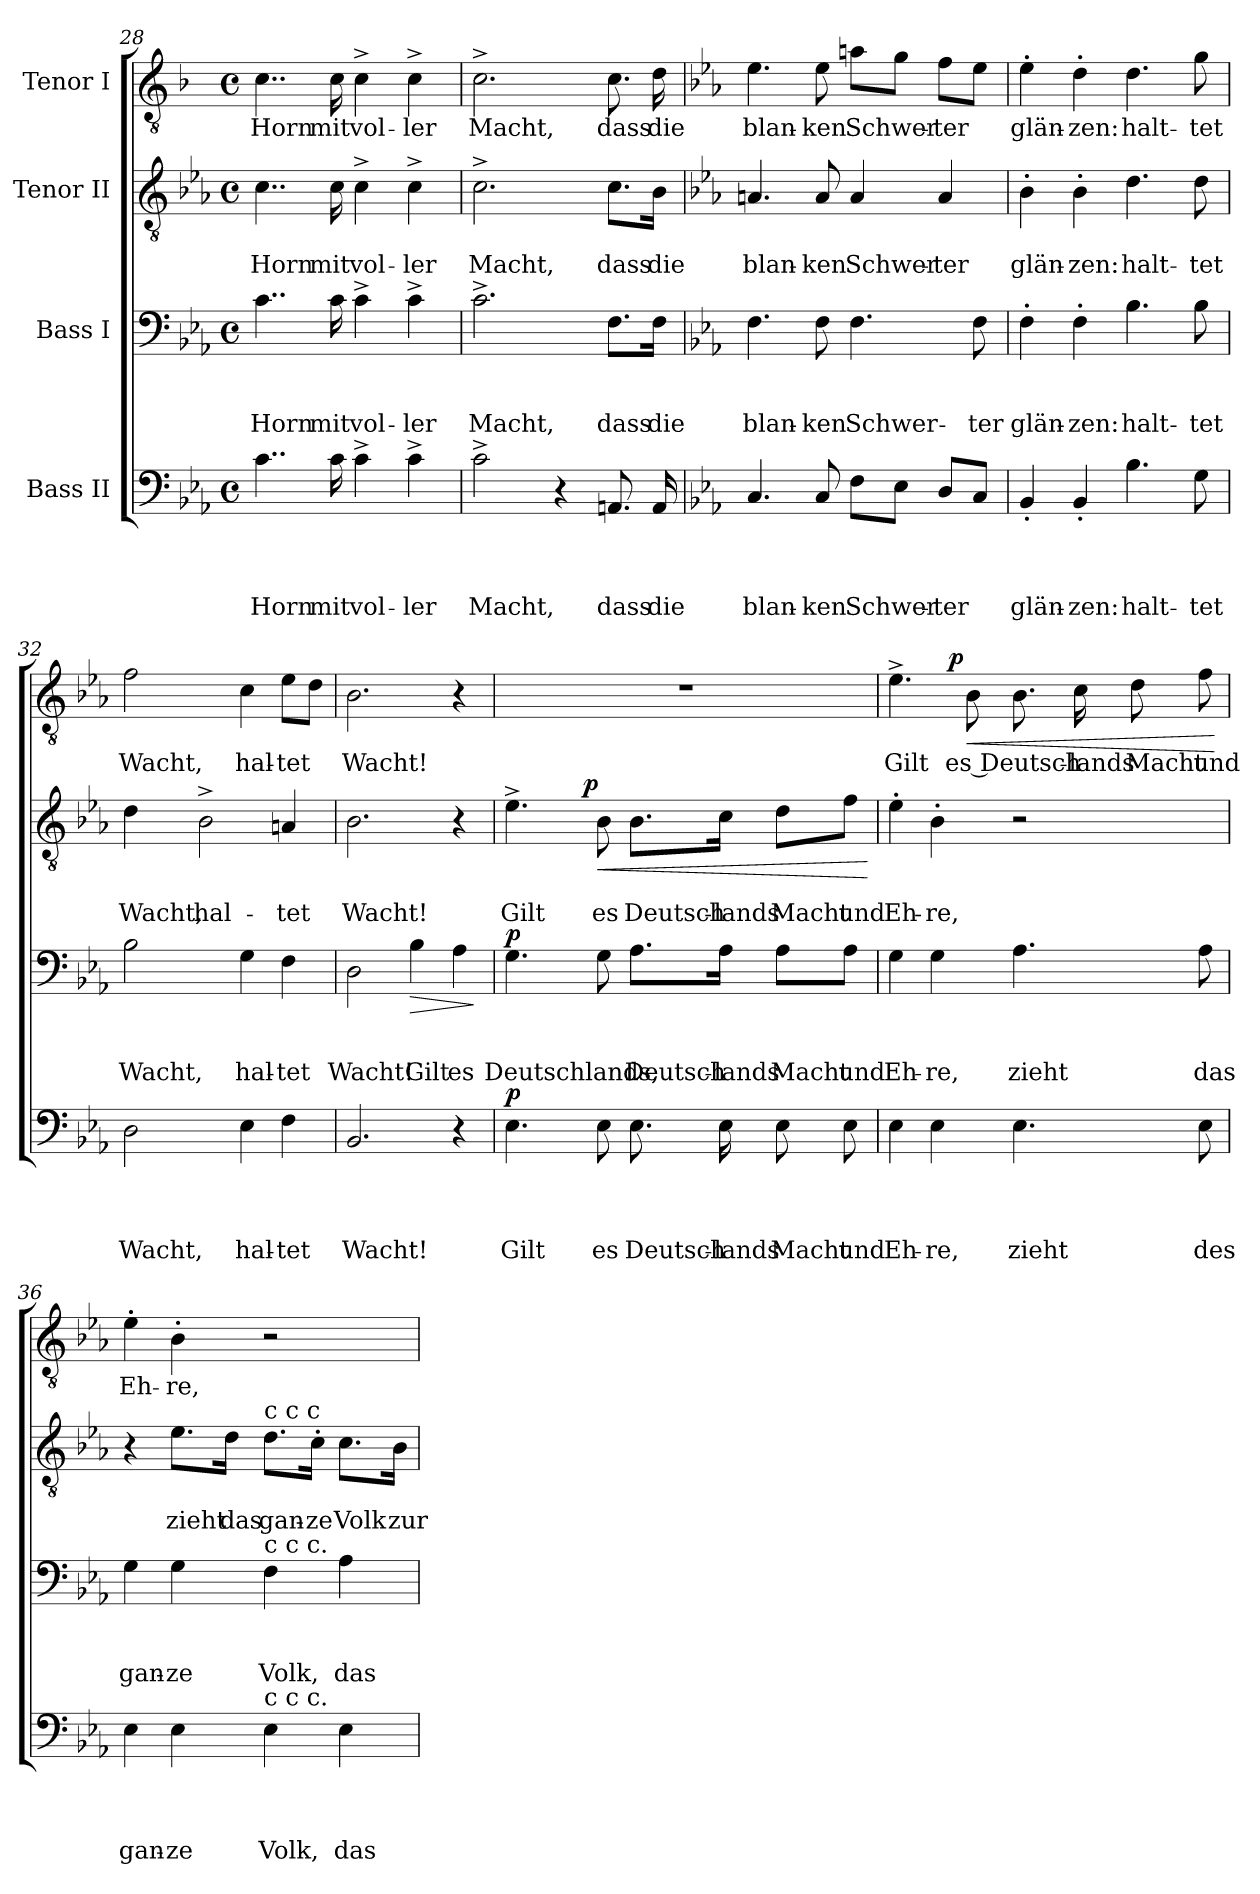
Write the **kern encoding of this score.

**kern	**text	**text	**text	**text	**dynam	**kern	**text	**text	**text	**dynam	**kern	**text	**text	**dynam	**kern	**text	**dynam
*part4	*part4	*part4	*part4	*part4	*part4	*part3	*part3	*part3	*part3	*part3	*part2	*part2	*part2	*part2	*part1	*part1	*part1
*staff4	*staff4	*staff4	*staff4	*staff4	*staff4	*staff3	*staff3	*staff3	*staff3	*staff3	*staff2	*staff2	*staff2	*staff2	*staff1	*staff1	*staff1
*I"Bass II	*	*	*	*	*	*I"Bass I	*	*	*	*	*I"Tenor II	*	*	*	*I"Tenor I	*	*
*clefF4	*	*	*	*	*	*clefF4	*	*	*	*	*clefGv2	*	*	*	*clefGv2	*	*
*k[b-e-a-]	*	*	*	*	*	*k[b-e-a-]	*	*	*	*	*k[b-e-a-]	*	*	*	*k[b-]	*	*
*E-:	*	*	*	*	*	*E-:	*	*	*	*	*E-:	*	*	*	*F:	*	*
*M4/4	*	*	*	*	*	*M4/4	*	*	*	*	*M4/4	*	*	*	*M4/4	*	*
*met(c)	*	*	*	*	*	*met(c)	*	*	*	*	*met(c)	*	*	*	*met(c)	*	*
=28	=28	=28	=28	=28	=28	=28	=28	=28	=28	=28	=28	=28	=28	=28	=28	=28	=28
!	!	!	!	!LO:LY:b	!	!	!	!	!LO:LY:b	!	!	!	!LO:LY:b	!	!	!LO:LY:b	!
4..c\	.	.	.	Horn	.	4..c\	.	.	Horn	.	4..c\	.	Horn	.	4..c\	Horn	.
!	!	!	!	!LO:LY:b	!	!	!	!	!LO:LY:b	!	!	!	!LO:LY:b	!	!	!LO:LY:b	!
16c\	.	.	.	mit	.	16c\	.	.	mit	.	16c\	.	mit	.	16c\	mit	.
!	!	!	!	!LO:LY:b	!	!	!	!	!LO:LY:b	!	!	!	!LO:LY:b	!	!	!LO:LY:b	!
4c^>\	.	.	.	vol-	.	4c^>\	.	.	vol-	.	4c^>\	.	vol-	.	4c^>\	vol-	.
!	!	!	!	!LO:LY:b	!	!	!	!	!LO:LY:b	!	!	!	!LO:LY:b	!	!	!LO:LY:b	!
4c^>\	.	.	.	-ler	.	4c^>\	.	.	-ler	.	4c^>\	.	-ler	.	4c^>\	-ler	.
=29	=29	=29	=29	=29	=29	=29	=29	=29	=29	=29	=29	=29	=29	=29	=29	=29	=29
!	!	!	!	!LO:LY:b	!	!	!	!	!LO:LY:b	!	!	!	!LO:LY:b	!	!	!LO:LY:b	!
2c^>\	.	.	.	Macht,	.	2.c^>\	.	.	Macht,	.	2.c^>\	.	Macht,	.	2.c^>\	Macht,	.
4r	.	.	.	.	.	.	.	.	.	.	.	.	.	.	.	.	.
!	!	!	!	!LO:LY:b	!	!	!	!	!LO:LY:b	!	!	!	!LO:LY:b	!	!	!LO:LY:b	!
8.AAn/	.	.	.	dass	.	8.F\L	.	.	dass	.	8.c\L	.	dass	.	8.c\	dass	.
!	!	!	!	!LO:LY:b	!	!	!	!	!LO:LY:b	!	!	!	!LO:LY:b	!	!	!LO:LY:b	!
16AA/	.	.	.	die	.	16F\Jk	.	.	die	.	16B-\Jk	.	die	.	16d\	die	.
!!LO:PB:g=z
=30	=30	=30	=30	=30	=30	=30	=30	=30	=30	=30	=30	=30	=30	=30	=30	=30	=30
*	*	*	*	*	*	*	*	*	*	*	*	*	*	*	*k[b-e-a-]	*	*
*	*	*	*	*	*	*	*	*	*	*	*	*	*	*	*E-:	*	*
!	!	!	!	!LO:LY:b	!	!	!	!	!LO:LY:b	!	!	!	!LO:LY:b	!	!	!LO:LY:b	!
4.C/	.	.	.	blan-	.	4.F\	.	.	blan-	.	4.An/	.	blan-	.	4.e-\	blan-	.
!	!	!	!	!LO:LY:b	!	!	!	!	!LO:LY:b	!	!	!	!LO:LY:b	!	!	!LO:LY:b	!
8C/	.	.	.	-ken	.	8F\	.	.	-ken	.	8A/	.	-ken	.	8e-\	-ken	.
!	!	!	!	!LO:LY:b	!	!	!	!	!LO:LY:b	!	!	!	!LO:LY:b	!	!	!LO:LY:b	!
8F\L	.	.	.	Schwer-	.	4.F\	.	.	Schwer-	.	4A/	.	Schwer-	.	8an\L	Schwer-	.
8E-\J	.	.	.	.	.	.	.	.	.	.	.	.	.	.	8g\J	.	.
!	!	!	!	!LO:LY:b	!	!	!	!	!	!	!	!	!LO:LY:b	!	!	!LO:LY:b	!
8D/L	.	.	.	-ter	.	.	.	.	.	.	4A/	.	-ter	.	8f\L	-ter	.
!	!	!	!	!	!	!	!	!	!LO:LY:b	!	!	!	!	!	!	!	!
8C/J	.	.	.	.	.	8F\	.	.	-ter	.	.	.	.	.	8e-\J	.	.
=31	=31	=31	=31	=31	=31	=31	=31	=31	=31	=31	=31	=31	=31	=31	=31	=31	=31
!	!	!	!	!LO:LY:b	!	!	!	!	!LO:LY:b	!	!	!	!LO:LY:b	!	!	!LO:LY:b	!
4BB-'</	.	.	.	glän-	.	4F'>\	.	.	glän-	.	4B-'>\	.	glän-	.	4e-'>\	glän-	.
!	!	!	!	!LO:LY:b	!	!	!	!	!LO:LY:b	!	!	!	!LO:LY:b	!	!	!LO:LY:b	!
4BB-'</	.	.	.	-zen:	.	4F'>\	.	.	-zen:	.	4B-'>\	.	-zen:	.	4d'>\	-zen:	.
!	!	!	!	!LO:LY:b	!	!	!	!	!LO:LY:b	!	!	!	!LO:LY:b	!	!	!LO:LY:b	!
4.B-\	.	.	.	halt-	.	4.B-\	.	.	halt-	.	4.d\	.	halt-	.	4.d\	halt-	.
!	!	!	!	!LO:LY:b	!	!	!	!	!LO:LY:b	!	!	!	!LO:LY:b	!	!	!LO:LY:b	!
8G\	.	.	.	-tet	.	8B-\	.	.	-tet	.	8d\	.	-tet	.	8g\	-tet	.
=32	=32	=32	=32	=32	=32	=32	=32	=32	=32	=32	=32	=32	=32	=32	=32	=32	=32
!	!	!	!	!LO:LY:b	!	!	!	!	!LO:LY:b	!	!	!	!LO:LY:b	!	!	!LO:LY:b	!
2D\	.	.	.	Wacht,	.	2B-\	.	.	Wacht,	.	4d\	.	Wacht,	.	2f\	Wacht,	.
!	!	!	!	!	!	!	!	!	!	!	!	!	!LO:LY:b	!	!	!	!
.	.	.	.	.	.	.	.	.	.	.	2B-^>\	.	hal-	.	.	.	.
!	!	!	!	!LO:LY:b	!	!	!	!	!LO:LY:b	!	!	!	!	!	!	!LO:LY:b	!
4E-\	.	.	.	hal-	.	4G\	.	.	hal-	.	.	.	.	.	4c\	hal-	.
!	!	!	!	!LO:LY:b	!	!	!	!	!LO:LY:b	!	!	!	!LO:LY:b	!	!	!LO:LY:b	!
4F\	.	.	.	-tet	.	4F\	.	.	-tet	.	4An/	.	-tet	.	8e-\L	-tet	.
.	.	.	.	.	.	.	.	.	.	.	.	.	.	.	8d\J	.	.
=33	=33	=33	=33	=33	=33	=33	=33	=33	=33	=33	=33	=33	=33	=33	=33	=33	=33
!	!	!	!	!LO:LY:b	!	!	!	!	!LO:LY:b	!	!	!	!LO:LY:b	!	!	!LO:LY:b	!
2.BB-/	.	.	.	Wacht!	.	2D\	.	.	Wacht!	.	2.B-\	.	Wacht!	.	2.B-\	Wacht!	.
!	!	!	!	!	!	!	!	!	!LO:LY:b	!LO:HP:b	!	!	!	!	!	!	!
.	.	.	.	.	.	4B-\	.	.	Gilt	>	.	.	.	.	.	.	.
!	!	!	!	!	!	!	!	!	!LO:LY:b	!	!	!	!	!	!	!	!
4r	.	.	.	.	.	4A-\	.	.	es	.	4r	.	.	.	4r	.	.
.	.	.	.	.	.	.	.	.	.	]	.	.	.	.	.	.	.
!!LO:LB:g=z
=34	=34	=34	=34	=34	=34	=34	=34	=34	=34	=34	=34	=34	=34	=34	=34	=34	=34
!	!	!	!	!LO:LY:b	!LO:DY:a	!	!	!	!LO:LY:b	!LO:DY:a	!	!	!LO:LY:b	!	!	!	!
*	*	*	*	*	*	*	*	*	*	*	*^	*	*	*	*	*	*
4.E-\	.	.	.	Gilt	p	4.G\	.	.	Deutschlands,	p	4.e-^>\	4ryy	.	Gilt	.	1r	.	.
.	.	.	.	.	.	.	.	.	.	.	.	16.ryy	.	.	.	.	.	.
!	!	!	!	!	!	!	!	!	!	!	!	!	!	!	!LO:DY:a	!	!	!
.	.	.	.	.	.	.	.	.	.	.	.	2ryy	.	.	p	.	.	.
!	!	!	!	!LO:LY:b	!	!	!	!	!	!	!	!	!	!LO:LY:b	!LO:HP:b	!	!	!
8E-\	.	.	.	es	.	8G\	.	.	.	.	8B-\	.	.	es	<	.	.	.
!	!	!	!	!LO:LY:b	!	!	!	!	!LO:LY:b	!	!	!	!	!LO:LY:b	!	!	!	!
8.E-\	.	.	.	Deutsch-	.	8.A-\L	.	.	Deutsch-	.	8.B-\L	.	.	Deutsch-	.	.	.	.
!	!	!	!	!LO:LY:b	!	!	!	!	!LO:LY:b	!	!	!	!	!LO:LY:b	!	!	!	!
16E-\	.	.	.	-lands	.	16A-\Jk	.	.	-lands	.	16c\Jk	.	.	-lands	.	.	.	.
!	!	!	!	!LO:LY:b	!	!	!	!	!LO:LY:b	!	!	!	!	!LO:LY:b	!	!	!	!
8E-\	.	.	.	Macht	.	8A-\L	.	.	Macht	.	8d\L	.	.	Macht	.	.	.	.
.	.	.	.	.	.	.	.	.	.	.	.	8ryy	.	.	.	.	.	.
!	!	!	!	!LO:LY:b	!	!	!	!	!LO:LY:b	!	!	!	!	!LO:LY:b	!	!	!	!
8E-\	.	.	.	und	.	8A-\J	.	.	und	.	8f\J	.	.	und	.	.	.	.
.	.	.	.	.	.	.	.	.	.	.	.	32ryy	.	.	.	.	.	.
.	.	.	.	.	.	.	.	.	.	.	.	.	.	.	[	.	.	.
=35	=35	=35	=35	=35	=35	=35	=35	=35	=35	=35	=35	=35	=35	=35	=35	=35	=35	=35
!	!	!	!	!LO:LY:b	!	!	!	!	!LO:LY:b	!	!	!	!	!LO:LY:b	!	!	!LO:LY:b	!
*	*	*	*	*	*	*	*	*	*	*	*v	*v	*	*	*	*^	*	*
4E-\	.	.	.	Eh-	.	4G\	.	.	Eh-	.	4e-'>\	.	Eh-	.	4.e-^>\	4ryy	Gilt	.
!	!	!	!	!LO:LY:b	!	!	!	!	!LO:LY:b	!	!	!	!LO:LY:b	!	!	!	!	!
4E-\	.	.	.	-re,	.	4G\	.	.	-re,	.	4B-'>\	.	-re,	.	.	16ryy	.	.
!	!	!	!	!	!	!	!	!	!	!	!	!	!	!	!	!	!	!LO:DY:a
.	.	.	.	.	.	.	.	.	.	.	.	.	.	.	.	2ryy	.	p
!	!	!	!	!	!	!	!	!	!	!	!	!	!	!	!	!	!LO:LY:b	!LO:HP:b
.	.	.	.	.	.	.	.	.	.	.	.	.	.	.	8B-\	.	es Deutsch-	<
!	!	!	!	!LO:LY:b	!	!	!	!	!LO:LY:b	!	!	!	!	!	!	!	!	!
4.E-\	.	.	.	zieht	.	4.A-\	.	.	zieht	.	2r	.	.	.	8.B-\	.	.	.
!	!	!	!	!	!	!	!	!	!	!	!	!	!	!	!	!	!LO:LY:b	!
.	.	.	.	.	.	.	.	.	.	.	.	.	.	.	16c\	.	-lands	.
!	!	!	!	!	!	!	!	!	!	!	!	!	!	!	!	!	!LO:LY:b	!
.	.	.	.	.	.	.	.	.	.	.	.	.	.	.	8d\	.	Macht	.
.	.	.	.	.	.	.	.	.	.	.	.	.	.	.	.	8.ryy	.	.
!	!	!	!	!LO:LY:b	!	!	!	!	!LO:LY:b	!	!	!	!	!	!	!	!LO:LY:b	!
8E-\	.	.	.	des	.	8A-\	.	.	das	.	.	.	.	.	8f\	.	und	.
.	.	.	.	.	.	.	.	.	.	.	.	.	.	.	.	.	.	[
=36	=36	=36	=36	=36	=36	=36	=36	=36	=36	=36	=36	=36	=36	=36	=36	=36	=36	=36
!	!	!	!	!LO:LY:b	!	!	!	!	!LO:LY:b	!	!	!	!	!	!	!	!LO:LY:b	!
*	*	*	*	*	*	*	*	*	*	*	*	*	*	*	*v	*v	*	*
4E-\	.	.	.	gan-	.	4G\	.	.	gan-	.	4r	.	.	.	4e-'>\	Eh-	.
!	!	!	!	!LO:LY:b	!	!	!	!	!LO:LY:b	!	!	!	!LO:LY:b	!	!	!LO:LY:b	!
4E-\	.	.	.	-ze	.	4G\	.	.	-ze	.	8.e-\L	.	zieht	.	4B-'>\	-re,	.
!	!	!	!	!	!	!	!	!	!	!	!	!	!LO:LY:b	!	!	!	!
.	.	.	.	.	.	.	.	.	.	.	16d\Jk	.	das	.	.	.	.
!	!	!	!	!	!	!	!	!	!	!	!LO:TX:a:t=c c c	!	!	!	!	!	!
!	!	!	!	!	!	!LO:TX:a:t=c c c.	!	!	!	!	!	!	!	!	!	!	!
!LO:TX:a:t=c c c.	!	!	!	!	!	!	!	!	!	!	!	!	!	!	!	!	!
!	!	!	!	!LO:LY:b	!	!	!	!	!LO:LY:b	!	!	!	!LO:LY:b	!	!	!	!
4E-\	.	.	.	Volk,	.	4F\	.	.	Volk,	.	8.d\L	.	gan-	.	2r	.	.
!	!	!	!	!	!	!	!	!	!	!	!	!	!LO:LY:b	!	!	!	!
.	.	.	.	.	.	.	.	.	.	.	16c'>\Jk	.	-ze	.	.	.	.
!	!	!	!	!LO:LY:b	!	!	!	!	!LO:LY:b	!	!	!	!LO:LY:b	!	!	!	!
4E-\	.	.	.	das	.	4A-\	.	.	das	.	8.c\L	.	Volk	.	.	.	.
!	!	!	!	!	!	!	!	!	!	!	!	!	!LO:LY:b	!	!	!	!
.	.	.	.	.	.	.	.	.	.	.	16B-\Jk	.	zur	.	.	.	.
=	=	=	=	=	=	=	=	=	=	=	=	=	=	=	=	=	=
*-	*-	*-	*-	*-	*-	*-	*-	*-	*-	*-	*-	*-	*-	*-	*-	*-	*-
